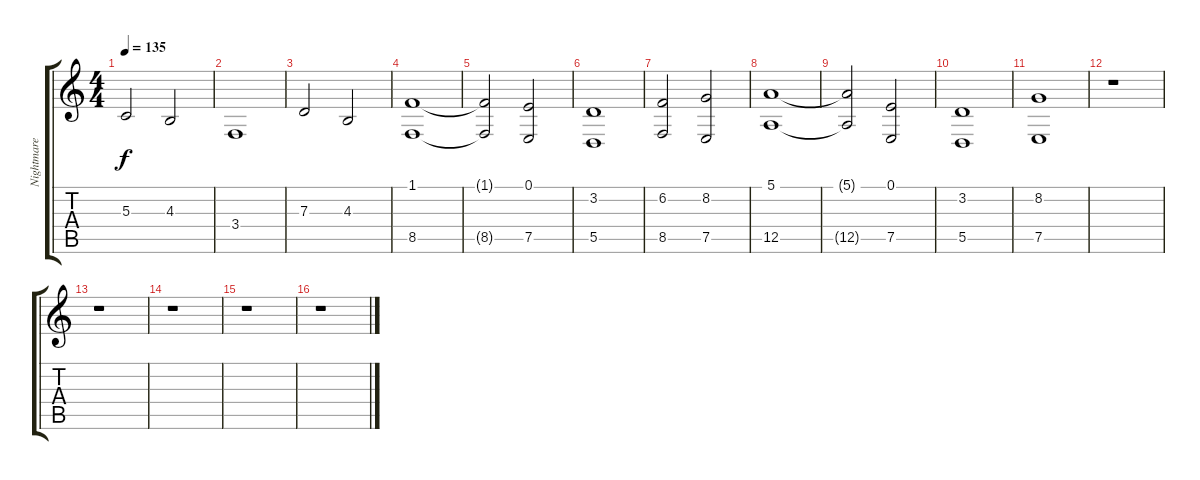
\track ("Nightmare Industrie Synthétiseur 1" "Nightmare ") {instrument choiraahs}
\staff {score tabs}
\tuning (E4 B3 G3 D3 A2 E2) {hide}
\ts (4 4)
\tempo 135
\clef g2
\ks c
5.3.2{dy f} 4.3.2 |
3.4.1 |
7.3.2 4.3.2 |
(1.1 8.5).1 |
(1.1{t} 8.5{t}).2 (0.1 7.5).2 |
(3.2 5.5).1 |
(6.2 8.5).2 (8.2 7.5).2 |
(5.1 12.5).1 |
(5.1{t} 12.5{t}).2 (0.1 7.5).2 |
(3.2 5.5).1 |
(8.2 7.5).1 |
r.1 |
r.1 |
r.1 |
r.1 |
r.1
